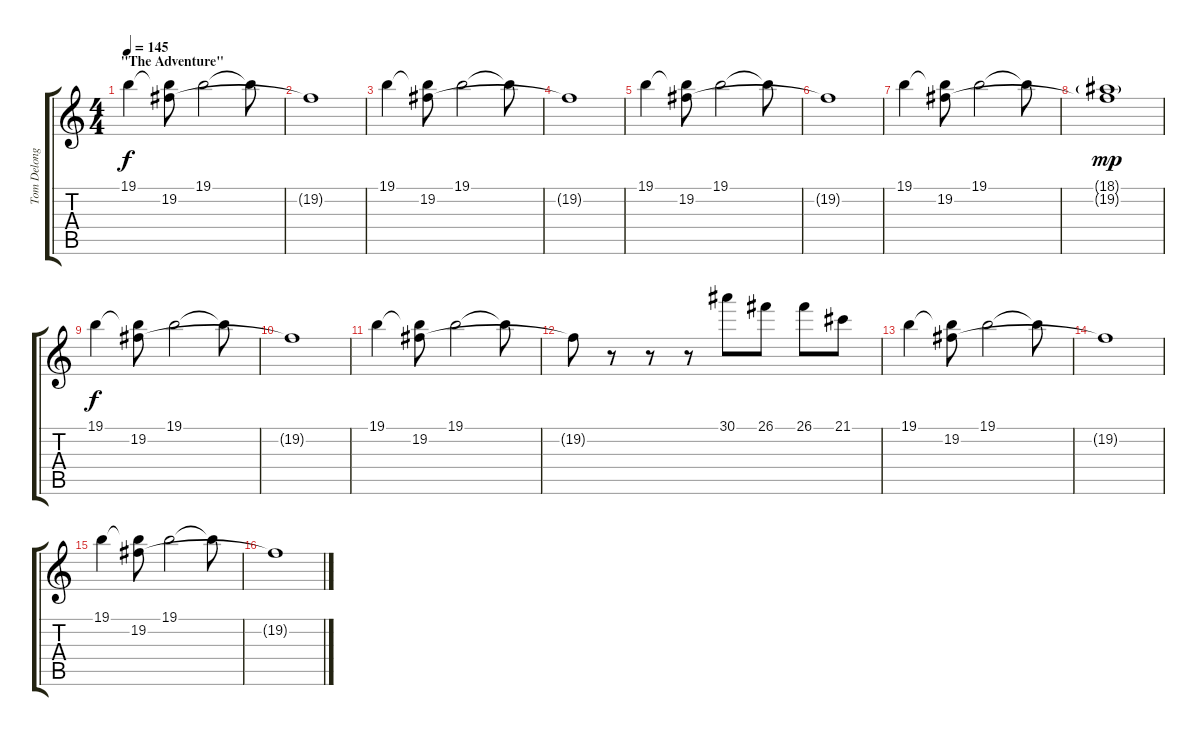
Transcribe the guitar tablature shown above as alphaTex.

\track ("Tom Delonge (Piano)" "Tom Delong") {instrument electricgrandpiano}
\staff {score tabs}
\tuning (E4 B3 G3 D3 A2 E2) {hide}
\ts (4 4)
\section ("" "\"The Adventure\"")
\tempo 145
\clef g2
\ks c
19.1.4{dy f} (19.1{t} 19.2).8 19.1.2 19.1{t}.8 |
19.2{t}.1 |
19.1.4 (19.1{t} 19.2).8 19.1.2 19.1{t}.8 |
19.2{t}.1 |
19.1.4 (19.1{t} 19.2).8 19.1.2 19.1{t}.8 |
19.2{t}.1 |
19.1.4 (19.1{t} 19.2).8 19.1.2 19.1{t}.8 |
(18.1{g} 19.2{t}).1{dy mp} |
19.1.4{dy f} (19.1{t} 19.2).8 19.1.2 19.1{t}.8 |
19.2{t}.1 |
19.1.4 (19.1{t} 19.2).8 19.1.2 19.1{t}.8 |
19.2{t}.8 r.8 r.8 r.8 30.1.8 26.1.8 26.1.8 21.1.8 |
19.1.4 (19.1{t} 19.2).8 19.1.2 19.1{t}.8 |
19.2{t}.1 |
19.1.4 (19.1{t} 19.2).8 19.1.2 19.1{t}.8 |
19.2{t}.1
